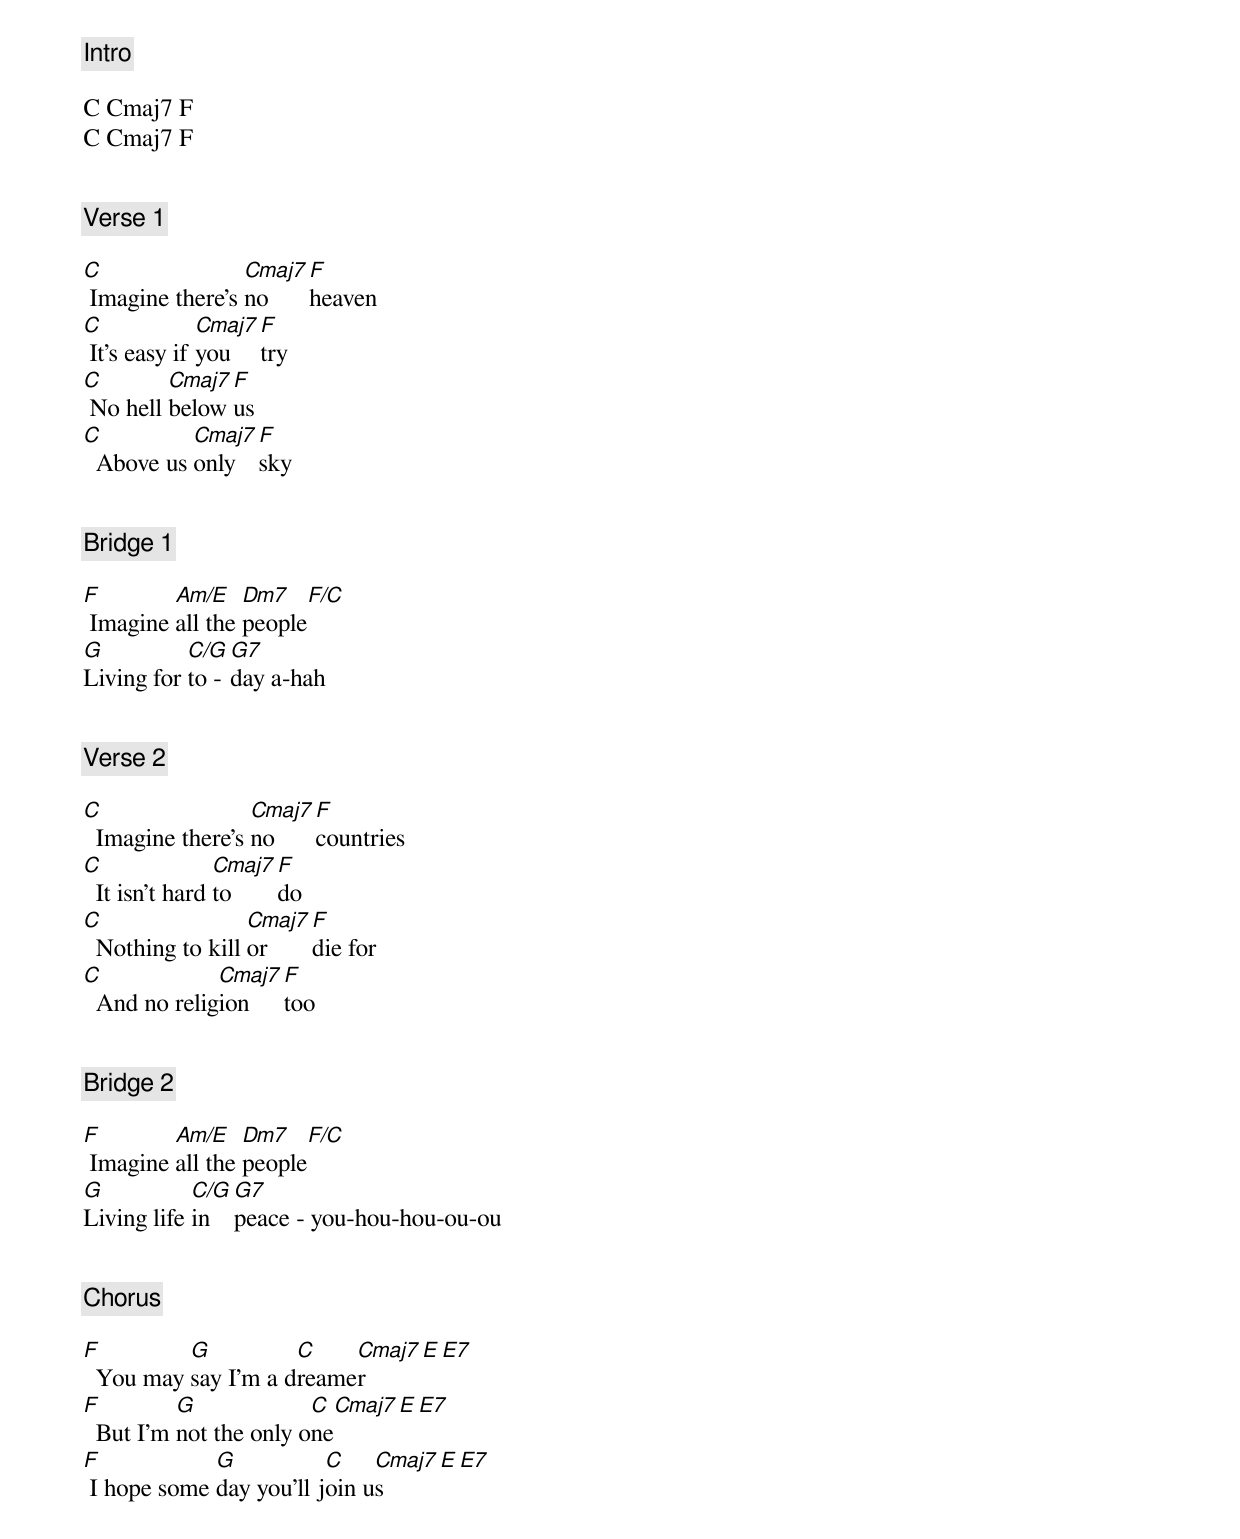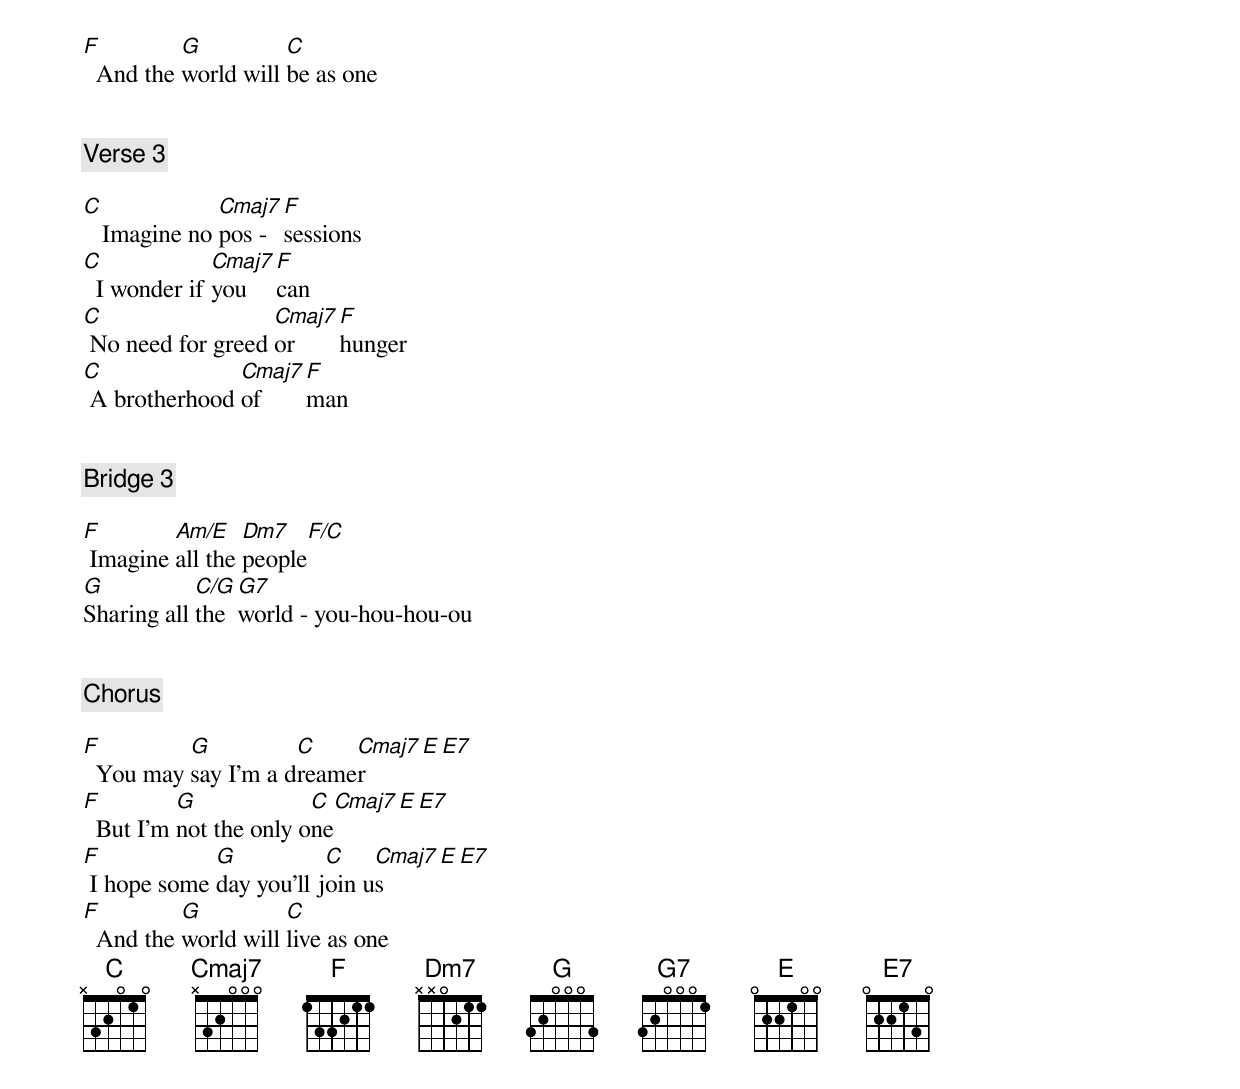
[Intro]

C Cmaj7 F
C Cmaj7 F


[Verse 1]

C                Cmaj7 F
 Imagine there's no    heaven
C             Cmaj7 F
 It's easy if you   try
C        Cmaj7 F
 No hell below us
C          Cmaj7 F
  Above us only  sky


[Bridge 1]

F        Am/E    Dm7   F/C
 Imagine all the people
G          C/G  G7
Living for to - day a-hah


[Verse 2]

C                 Cmaj7 F
  Imagine there's no    countries
C               Cmaj7 F
  It isn't hard to    do
C                 Cmaj7 F
  Nothing to kill or    die for
C             Cmaj7 F
  And no religion   too


[Bridge 2]

F        Am/E    Dm7   F/C
 Imagine all the people
G           C/G G7
Living life in  peace - you-hou-hou-ou-ou


[Chorus]

F         G          C    Cmaj7  E  E7
  You may say I'm a dreamer
F         G             C  Cmaj7  E  E7
  But I'm not the only one
F            G           C    Cmaj7  E  E7
 I hope some day you'll join us
F         G          C
  And the world will be as one


[Verse 3]

C             Cmaj7 F
   Imagine no pos - sessions
C             Cmaj7 F
  I wonder if you   can
C                  Cmaj7 F
 No need for greed or    hunger
C              Cmaj7 F
 A brotherhood of    man


[Bridge 3]

F        Am/E    Dm7   F/C
 Imagine all the people
G           C/G G7
Sharing all the world - you-hou-hou-ou


[Chorus]

F         G          C    Cmaj7  E  E7
  You may say I'm a dreamer
F         G             C  Cmaj7  E  E7
  But I'm not the only one
F            G           C    Cmaj7  E  E7
 I hope some day you'll join us
F         G          C
  And the world will live as one
